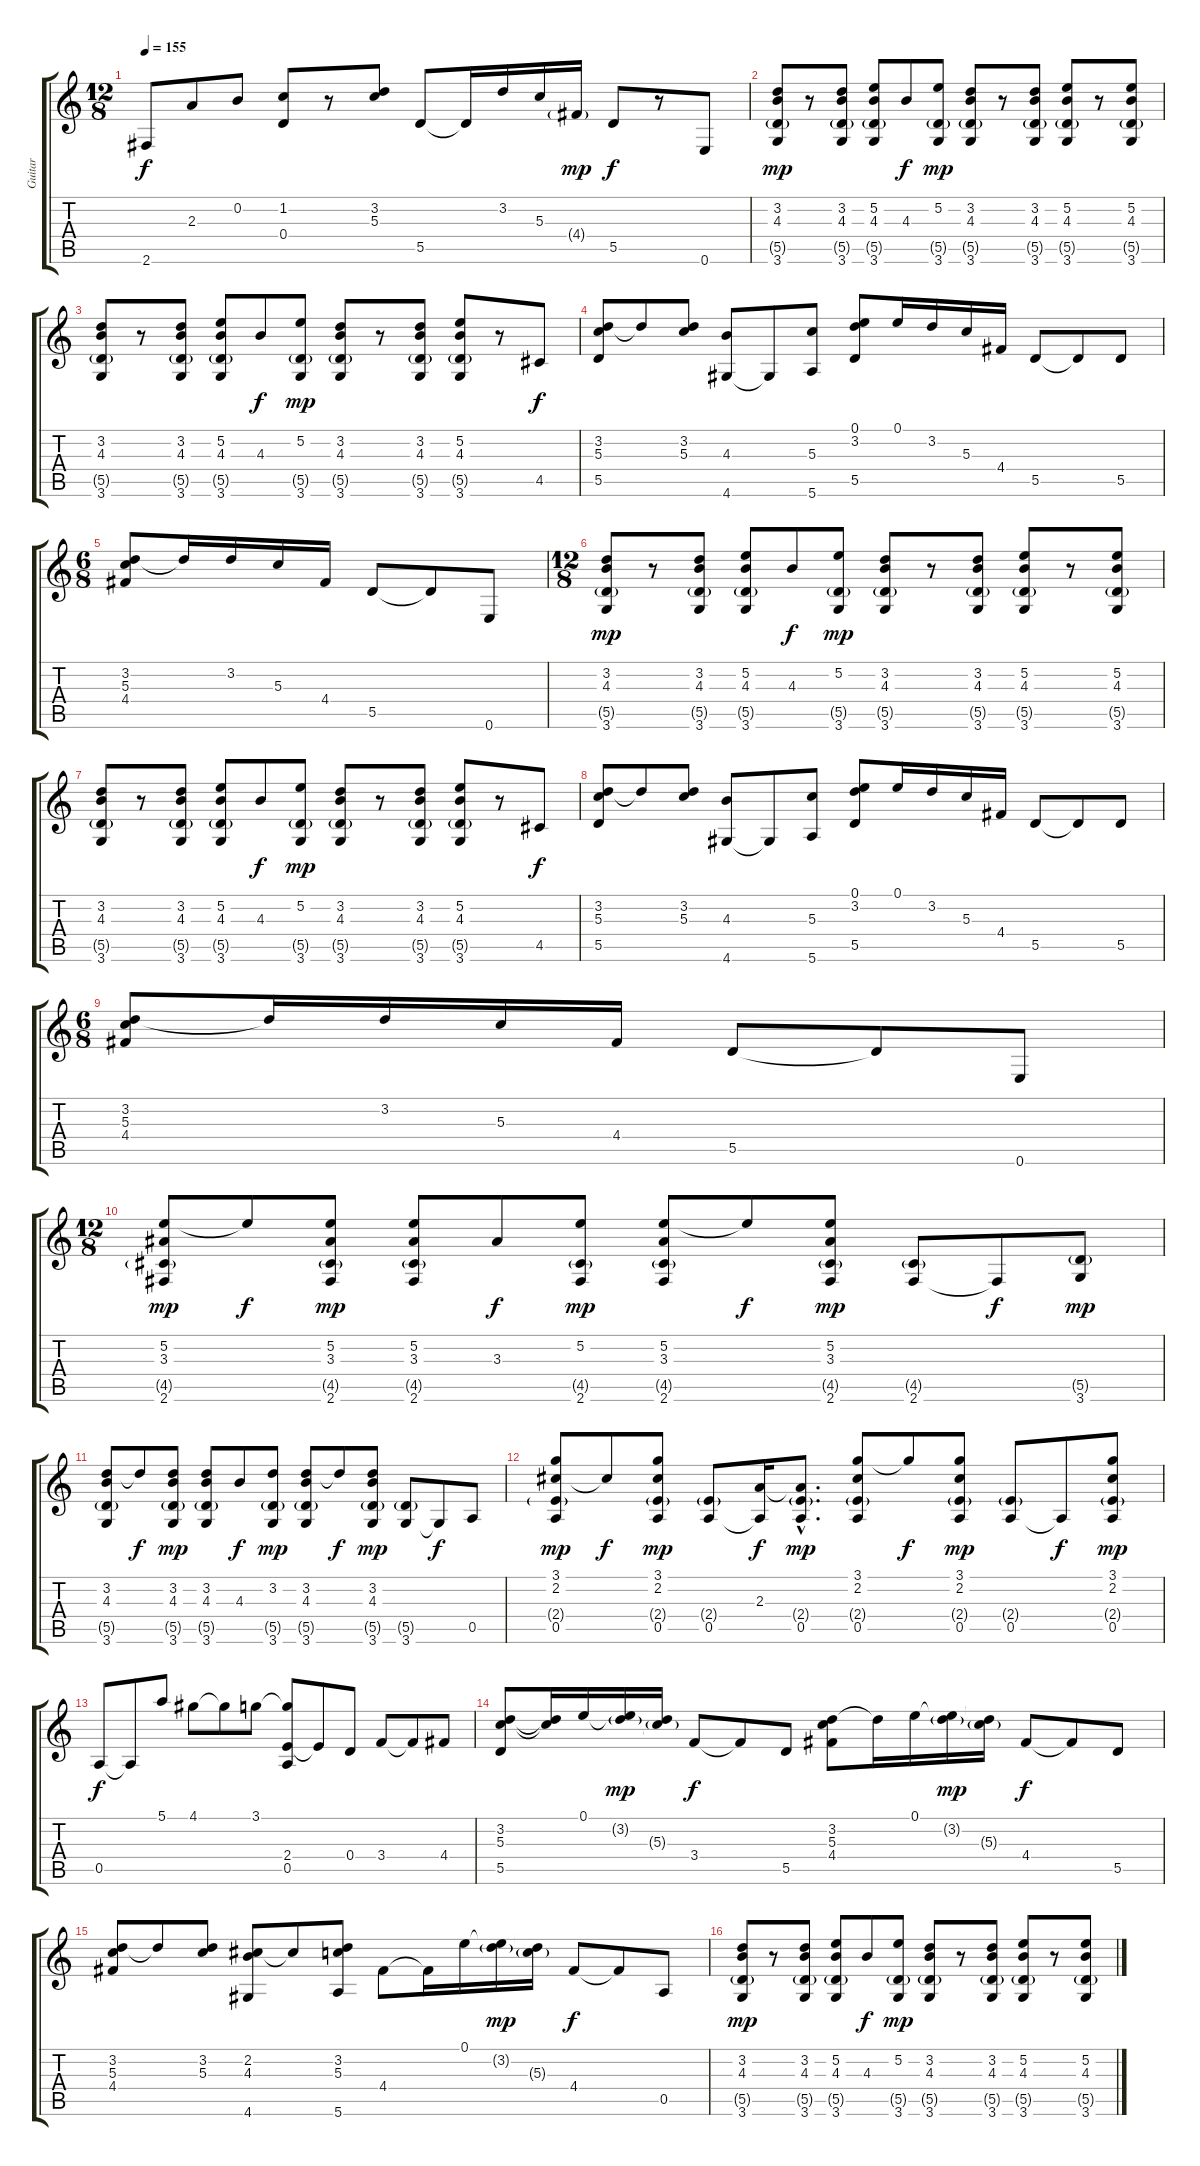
\track ("Guitar" "Guitar") {instrument acousticguitarsteel}
\staff {score tabs}
\tuning (E4 B3 G3 D3 A2 E2) {hide}
\ts (12 8)
\tempo 155
\clef g2
\ks c
2.6.8{dy f} 2.3.8 0.2.8 (1.2 0.4).8 r.8 (3.2 5.3).8 5.5.8 5.5{t}.16 3.2.16 5.3.16 4.4{g}.16{dy mp} 5.5.8{dy f} r.8 0.6.8 |
(3.2 4.3 5.5{g} 3.6).8{dy mp} r.8 (3.2 4.3 5.5{g} 3.6).8 (5.2 4.3 5.5{g} 3.6).8 4.3.8{dy f} (5.2 5.5{g} 3.6).8{dy mp} (3.2 4.3 5.5{g} 3.6).8 r.8 (3.2 4.3 5.5{g} 3.6).8 (5.2 4.3 5.5{g} 3.6).8 r.8 (5.2 4.3 5.5{g} 3.6).8 |
(3.2 4.3 5.5{g} 3.6).8 r.8 (3.2 4.3 5.5{g} 3.6).8 (5.2 4.3 5.5{g} 3.6).8 4.3.8{dy f} (5.2 5.5{g} 3.6).8{dy mp} (3.2 4.3 5.5{g} 3.6).8 r.8 (3.2 4.3 5.5{g} 3.6).8 (5.2 4.3 5.5{g} 3.6).8 r.8 4.5.8{dy f} |
(3.2 5.3 5.5).8 3.2{t}.8 (3.2 5.3).8 (4.3 4.6).8 4.6{t}.8 (5.3 5.6).8 (0.1 3.2 5.5).8 0.1.16 3.2.16 5.3.16 4.4.16 5.5.8 5.5{t}.8 5.5.8 |
\ts (6 8)
(3.2 5.3 4.4).8 3.2{t}.16 3.2.16 5.3.16 4.4.16 5.5.8 5.5{t}.8 0.6.8 |
\ts (12 8)
(3.2 4.3 5.5{g} 3.6).8{dy mp} r.8 (3.2 4.3 5.5{g} 3.6).8 (5.2 4.3 5.5{g} 3.6).8 4.3.8{dy f} (5.2 5.5{g} 3.6).8{dy mp} (3.2 4.3 5.5{g} 3.6).8 r.8 (3.2 4.3 5.5{g} 3.6).8 (5.2 4.3 5.5{g} 3.6).8 r.8 (5.2 4.3 5.5{g} 3.6).8 |
(3.2 4.3 5.5{g} 3.6).8 r.8 (3.2 4.3 5.5{g} 3.6).8 (5.2 4.3 5.5{g} 3.6).8 4.3.8{dy f} (5.2 5.5{g} 3.6).8{dy mp} (3.2 4.3 5.5{g} 3.6).8 r.8 (3.2 4.3 5.5{g} 3.6).8 (5.2 4.3 5.5{g} 3.6).8 r.8 4.5.8{dy f} |
(3.2 5.3 5.5).8 3.2{t}.8 (3.2 5.3).8 (4.3 4.6).8 4.6{t}.8 (5.3 5.6).8 (0.1 3.2 5.5).8 0.1.16 3.2.16 5.3.16 4.4.16 5.5.8 5.5{t}.8 5.5.8 |
\ts (6 8)
(3.2 5.3 4.4).8 3.2{t}.16 3.2.16 5.3.16 4.4.16 5.5.8 5.5{t}.8 0.6.8 |
\ts (12 8)
(5.2 3.3 4.5{g} 2.6).8{dy mp} 5.2{t}.8{dy f} (5.2 3.3 4.5{g} 2.6).8{dy mp} (5.2 3.3 4.5{g} 2.6).8 3.3.8{dy f} (5.2 4.5{g} 2.6).8{dy mp} (5.2 3.3 4.5{g} 2.6).8 5.2{t}.8{dy f} (5.2 3.3 4.5{g} 2.6).8{dy mp} (4.5{g} 2.6).8 2.6{t}.8{dy f} (5.5{g} 3.6).8{dy mp} |
(3.2 4.3 5.5{g} 3.6).8 3.2{t}.8{dy f} (3.2 4.3 5.5{g} 3.6).8{dy mp} (3.2 4.3 5.5{g} 3.6).8 4.3.8{dy f} (3.2 5.5{g} 3.6).8{dy mp} (3.2 4.3 5.5{g} 3.6).8 3.2{t}.8{dy f} (3.2 4.3 5.5{g} 3.6).8{dy mp} (5.5{g} 3.6).8 3.6{t}.8{dy f} 0.5.8 |
(3.1 2.2 2.4{g} 0.5).8{dy mp} 2.2{t}.8{dy f} (3.1 2.2 2.4{g} 0.5).8{dy mp} (2.4{g} 0.5).8 (2.3 0.5{t}).16{dy f} (2.3{hac t} 2.4{g hac} 0.5{hac}).8{d dy mp} (3.1 2.2 2.4{g} 0.5).8 3.1{t}.8{dy f} (3.1 2.2 2.4{g} 0.5).8{dy mp} (2.4{g} 0.5).8 0.5{t}.8{dy f} (3.1 2.2 2.4{g} 0.5).8{dy mp} |
0.5.8{dy f} 0.5{t}.8 5.1.8 4.1.8 4.1{t}.8 3.1.8 (3.1{t} 2.4 0.5).8 2.4{t}.8 0.4.8 3.4.8 3.4{t}.8 4.4.8 |
(3.2 5.3 5.5).8 (3.2{t} 5.3{t}).16 0.1.16 (0.1{t} 3.2{g}).16{dy mp} (3.2{t} 5.3{g}).16 3.4.8{dy f} 3.4{t}.8 5.5.8 (3.2 5.3 4.4).8 3.2{t}.16 0.1.16 (0.1{t} 3.2{g}).16{dy mp} (3.2{t} 5.3{g}).16 4.4.8{dy f} 4.4{t}.8 5.5.8 |
(3.2 5.3 4.4).8 3.2{t}.8 (3.2 5.3).8 (2.2 4.3 4.6).8 2.2{t}.8 (3.2 5.3 5.6).8 4.4.8 4.4{t}.16 0.1.16 (0.1{t} 3.2{g}).16{dy mp} (3.2{t} 5.3{g}).16 4.4.8{dy f} 4.4{t}.8 0.5.8 |
(3.2 4.3 5.5{g} 3.6).8{dy mp} r.8 (3.2 4.3 5.5{g} 3.6).8 (5.2 4.3 5.5{g} 3.6).8 4.3.8{dy f} (5.2 5.5{g} 3.6).8{dy mp} (3.2 4.3 5.5{g} 3.6).8 r.8 (3.2 4.3 5.5{g} 3.6).8 (5.2 4.3 5.5{g} 3.6).8 r.8 (5.2 4.3 5.5{g} 3.6).8
